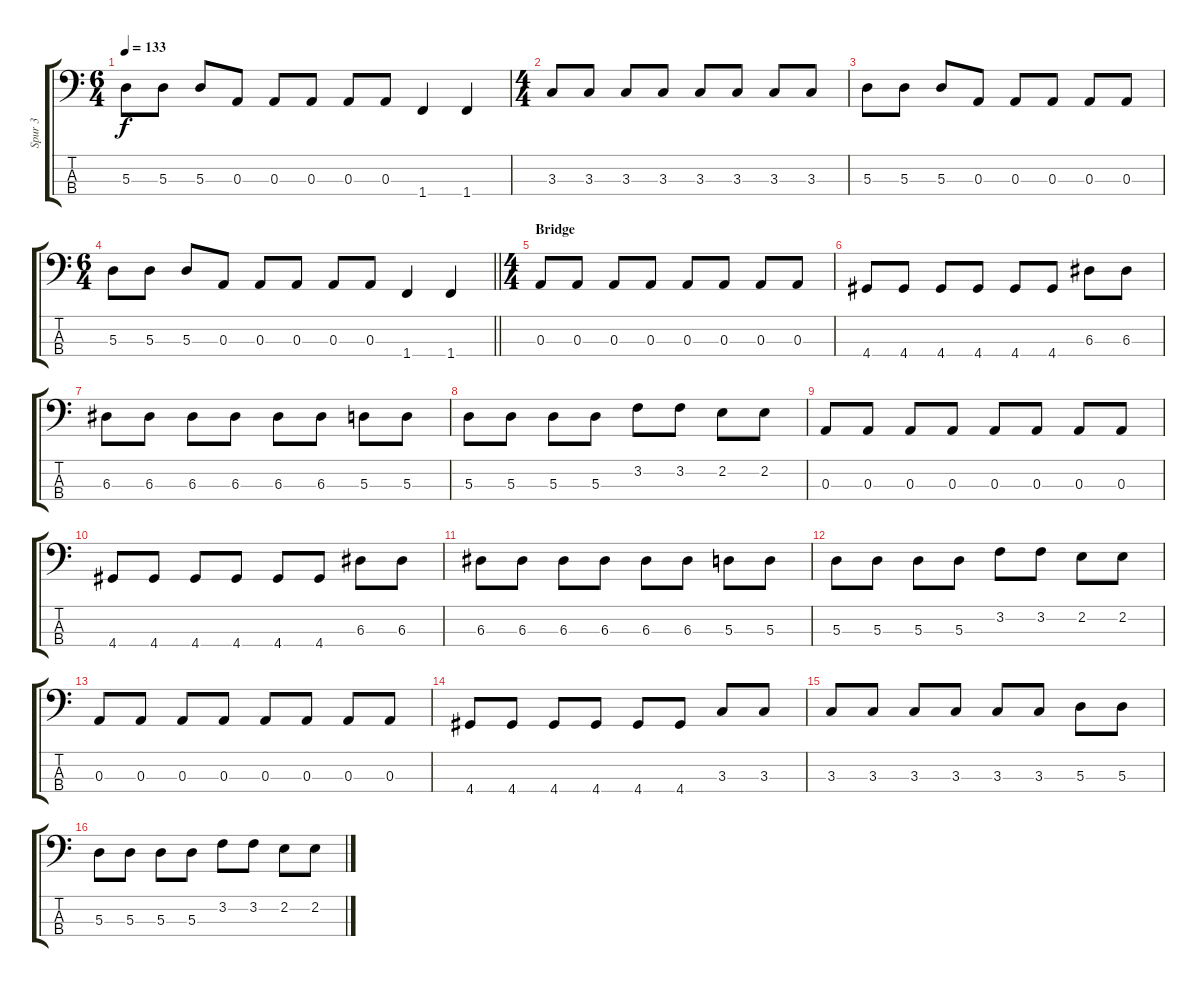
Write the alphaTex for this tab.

\track ("Spur 3" "Spur 3") {instrument electricbassfinger}
\staff {score tabs}
\tuning (G2 D2 A1 E1) {hide}
\ts (6 4)
\tempo 133
\clef f4
\ks c
5.3.8{dy f} 5.3.8 5.3.8 0.3.8 0.3.8 0.3.8 0.3.8 0.3.8 1.4.4 1.4.4 |
\ts (4 4)
3.3.8 3.3.8 3.3.8 3.3.8 3.3.8 3.3.8 3.3.8 3.3.8 |
5.3.8 5.3.8 5.3.8 0.3.8 0.3.8 0.3.8 0.3.8 0.3.8 |
\ts (6 4)
\barLineRight lightlight
5.3.8 5.3.8 5.3.8 0.3.8 0.3.8 0.3.8 0.3.8 0.3.8 1.4.4 1.4.4 |
\ts (4 4)
\section ("" "Bridge")
0.3.8 0.3.8 0.3.8 0.3.8 0.3.8 0.3.8 0.3.8 0.3.8 |
4.4.8 4.4.8 4.4.8 4.4.8 4.4.8 4.4.8 6.3.8 6.3.8 |
6.3.8 6.3.8 6.3.8 6.3.8 6.3.8 6.3.8 5.3.8 5.3.8 |
5.3.8 5.3.8 5.3.8 5.3.8 3.2.8 3.2.8 2.2.8 2.2.8 |
0.3.8 0.3.8 0.3.8 0.3.8 0.3.8 0.3.8 0.3.8 0.3.8 |
4.4.8 4.4.8 4.4.8 4.4.8 4.4.8 4.4.8 6.3.8 6.3.8 |
6.3.8 6.3.8 6.3.8 6.3.8 6.3.8 6.3.8 5.3.8 5.3.8 |
5.3.8 5.3.8 5.3.8 5.3.8 3.2.8 3.2.8 2.2.8 2.2.8 |
0.3.8 0.3.8 0.3.8 0.3.8 0.3.8 0.3.8 0.3.8 0.3.8 |
4.4.8 4.4.8 4.4.8 4.4.8 4.4.8 4.4.8 3.3.8 3.3.8 |
3.3.8 3.3.8 3.3.8 3.3.8 3.3.8 3.3.8 5.3.8 5.3.8 |
5.3.8 5.3.8 5.3.8 5.3.8 3.2.8 3.2.8 2.2.8 2.2.8
